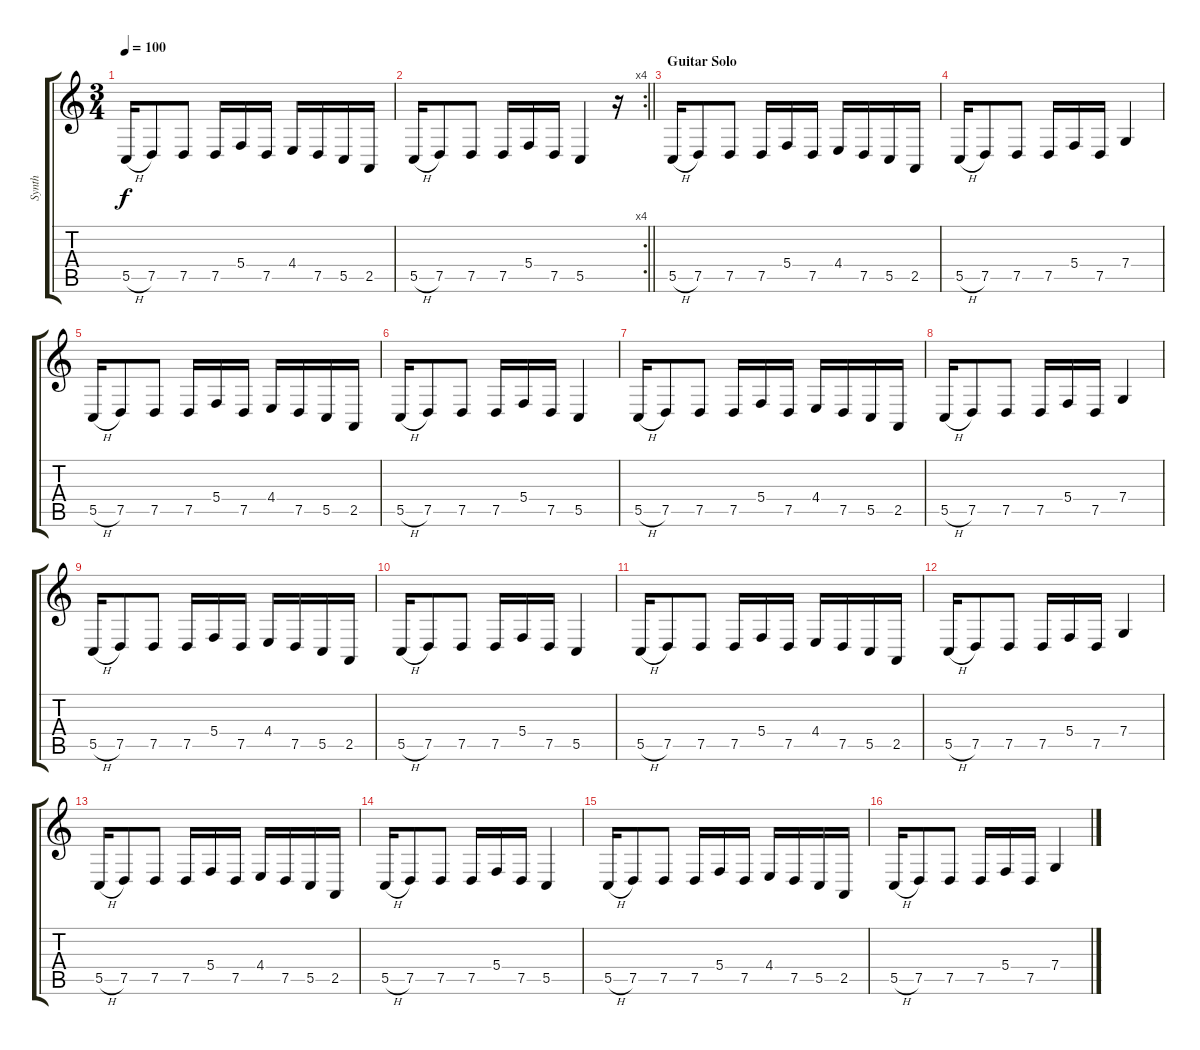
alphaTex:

\track ("Synth" "Synth") {instrument stringensemble1}
\staff {score tabs}
\tuning (D4 A3 F3 C3 G2 C2) {hide}
\ts (3 4)
\tempo 100
\clef g2
\ks c
5.5{h}.16{dy f} 7.5.8 7.5.8 7.5.16 5.4.16 7.5.16 4.4.16 7.5.16 5.5.16 2.5.16 |
\rc 4
\barLineRight lightlight
5.5{h}.16 7.5.8 7.5.8 7.5.16 5.4.16 7.5.16 5.5.4 r.16 |
\section ("" "Guitar Solo")
5.5{h}.16 7.5.8 7.5.8 7.5.16 5.4.16 7.5.16 4.4.16 7.5.16 5.5.16 2.5.16 |
5.5{h}.16 7.5.8 7.5.8 7.5.16 5.4.16 7.5.16 7.4.4 |
5.5{h}.16 7.5.8 7.5.8 7.5.16 5.4.16 7.5.16 4.4.16 7.5.16 5.5.16 2.5.16 |
5.5{h}.16 7.5.8 7.5.8 7.5.16 5.4.16 7.5.16 5.5.4 |
5.5{h}.16 7.5.8 7.5.8 7.5.16 5.4.16 7.5.16 4.4.16 7.5.16 5.5.16 2.5.16 |
5.5{h}.16 7.5.8 7.5.8 7.5.16 5.4.16 7.5.16 7.4.4 |
5.5{h}.16 7.5.8 7.5.8 7.5.16 5.4.16 7.5.16 4.4.16 7.5.16 5.5.16 2.5.16 |
5.5{h}.16 7.5.8 7.5.8 7.5.16 5.4.16 7.5.16 5.5.4 |
5.5{h}.16 7.5.8 7.5.8 7.5.16 5.4.16 7.5.16 4.4.16 7.5.16 5.5.16 2.5.16 |
5.5{h}.16 7.5.8 7.5.8 7.5.16 5.4.16 7.5.16 7.4.4 |
5.5{h}.16 7.5.8 7.5.8 7.5.16 5.4.16 7.5.16 4.4.16 7.5.16 5.5.16 2.5.16 |
5.5{h}.16 7.5.8 7.5.8 7.5.16 5.4.16 7.5.16 5.5.4 |
5.5{h}.16 7.5.8 7.5.8 7.5.16 5.4.16 7.5.16 4.4.16 7.5.16 5.5.16 2.5.16 |
5.5{h}.16 7.5.8 7.5.8 7.5.16 5.4.16 7.5.16 7.4.4
